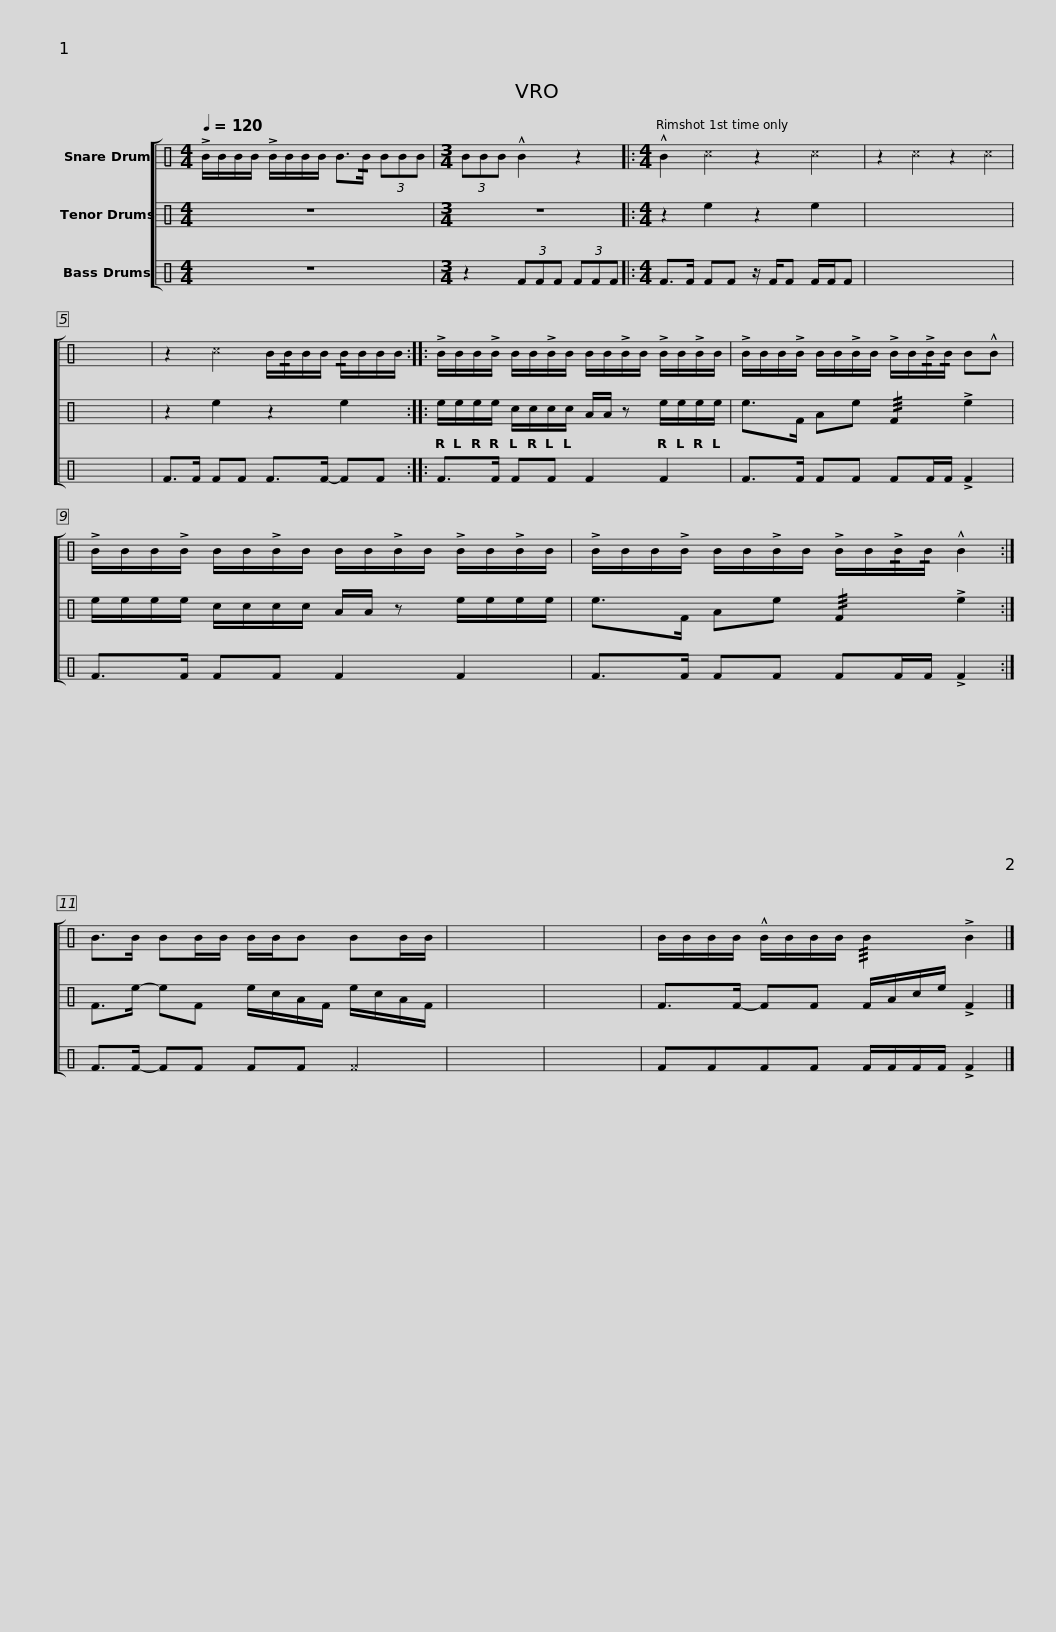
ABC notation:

X:1
%%score [ 1 2 3 ]
L:1/8
Q:1/4=120
M:4/4
I:linebreak $
K:C
V:1 perc
K:none
V:2 perc
K:none
V:3 perc
K:none
V:1
 !>!B/B/B/B/ !>!B/B/B/B/ B>!/!B (3BBB |[M:3/4] (3BBB !^!B2 z2 |:$[M:4/4] !^!B2 ^c2 z2 ^c2 | z2 ^c2 z2 ^c2 | x8 | %5
 z2 ^c2 B/!/!B/B/B/ !/!B/B/B/B/ ::$ !>!B/B/B/!>!B/ B/B/!>!B/B/ B/B/!>!B/B/ !>!B/B/!>!B/B/ | !>!B/B/B/!>!B/ B/B/!>!B/B/ !>!B/B/!/!!>!B/!/!B/ B!^!B | !>!B/B/B/!>!B/ B/B/!>!B/B/ B/B/!>!B/B/ !>!B/B/!>!B/B/ | !>!B/B/B/!>!B/ B/B/!>!B/B/ !>!B/B/!/!!>!B/!/!B/ !^!B2 :|$ %10
 B>B BB/B/ B/B/B BB/B/ | x8 | x8 | B/B/B/B/ !^!B/B/B/B/ !///!B2 !>!B2 |] %14
V:2
 z8 |[M:3/4] z6 |:$[M:4/4] z2 e2 z2 e2 | x8 | x8 | %5
 z2 e2 z2 e2 ::$ e/e/e/e/ c/c/c/c/ A/A/ z e/e/e/e/ | e>F Ae !///!F2 !>!e2 | e/e/e/e/ c/c/c/c/ A/A/ z e/e/e/e/ | e>F Ae !///!F2 !>!e2 :|$ %10
 F>e- eF e/c/A/F/ e/c/A/F/ | x8 | x8 | F>F- FF F/A/c/e/ !>!F2 |] %14
V:3
 z8 |[M:3/4] z2 (3FFF (3FFF |:$[M:4/4] F>F FF z/ F/F F/F/F | x8 | x8 | %5
 F>F FF F>F- FF ::$ F>F FF F2 F2 | F>F FF FF/F/ !>!F2 | F>F FF F2 F2 | F>F FF FF/F/ !>!F2 :|$ %10
 F>F- FF FF ^F2 | x8 | x8 | FFFF F/F/F/F/ !>!F2 |] %14
